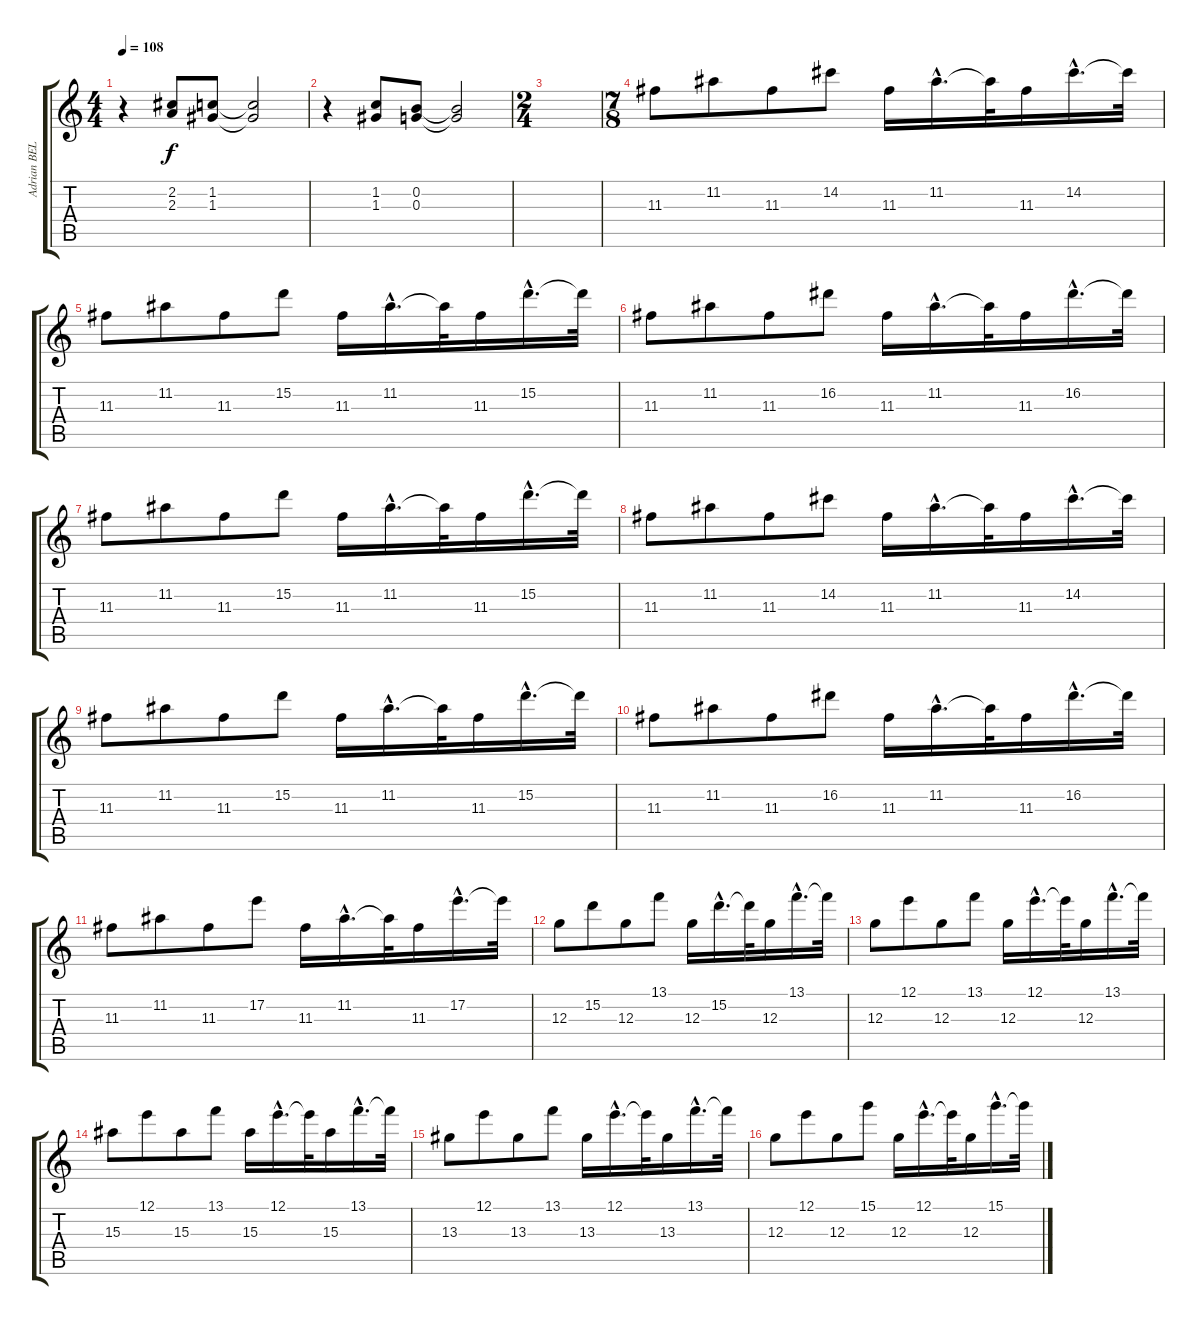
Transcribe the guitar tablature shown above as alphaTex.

\track ("Adrian BELEW" "Adrian BEL") {instrument electricguitarclean}
\staff {score tabs}
\tuning (E4 B3 G3 D3 A2 E2) {hide}
\ts (4 4)
\tempo 108
\clef g2
\ks c
r.4{dy f} (2.2 2.3).8 (1.2 1.3).8 (1.2{t} 1.3{t}).2 |
r.4 (1.2 1.3).8 (0.2 0.3).8 (0.2{t} 0.3{t}).2 |
\ts (2 4)
|
\ts (7 8)
11.3.8 11.2.8 11.3.8 14.2.8 11.3.16 11.2{hac}.16{d} 11.2{t}.32 11.3.16 14.2{hac}.16{d} 14.2{t}.32 |
11.3.8 11.2.8 11.3.8 15.2.8 11.3.16 11.2{hac}.16{d} 11.2{t}.32 11.3.16 15.2{hac}.16{d} 15.2{t}.32 |
11.3.8 11.2.8 11.3.8 16.2.8 11.3.16 11.2{hac}.16{d} 11.2{t}.32 11.3.16 16.2{hac}.16{d} 16.2{t}.32 |
11.3.8 11.2.8 11.3.8 15.2.8 11.3.16 11.2{hac}.16{d} 11.2{t}.32 11.3.16 15.2{hac}.16{d} 15.2{t}.32 |
11.3.8 11.2.8 11.3.8 14.2.8 11.3.16 11.2{hac}.16{d} 11.2{t}.32 11.3.16 14.2{hac}.16{d} 14.2{t}.32 |
11.3.8 11.2.8 11.3.8 15.2.8 11.3.16 11.2{hac}.16{d} 11.2{t}.32 11.3.16 15.2{hac}.16{d} 15.2{t}.32 |
11.3.8 11.2.8 11.3.8 16.2.8 11.3.16 11.2{hac}.16{d} 11.2{t}.32 11.3.16 16.2{hac}.16{d} 16.2{t}.32 |
11.3.8 11.2.8 11.3.8 17.2.8 11.3.16 11.2{hac}.16{d} 11.2{t}.32 11.3.16 17.2{hac}.16{d} 17.2{t}.32 |
12.3.8 15.2.8 12.3.8 13.1.8 12.3.16 15.2{hac}.16{d} 15.2{t}.32 12.3.16 13.1{hac}.16{d} 13.1{t}.32 |
12.3.8 12.1.8 12.3.8 13.1.8 12.3.16 12.1{hac}.16{d} 12.1{t}.32 12.3.16 13.1{hac}.16{d} 13.1{t}.32 |
15.3.8 12.1.8 15.3.8 13.1.8 15.3.16 12.1{hac}.16{d} 12.1{t}.32 15.3.16 13.1{hac}.16{d} 13.1{t}.32 |
13.3.8 12.1.8 13.3.8 13.1.8 13.3.16 12.1{hac}.16{d} 12.1{t}.32 13.3.16 13.1{hac}.16{d} 13.1{t}.32 |
12.3.8 12.1.8 12.3.8 15.1.8 12.3.16 12.1{hac}.16{d} 12.1{t}.32 12.3.16 15.1{hac}.16{d} 15.1{t}.32
